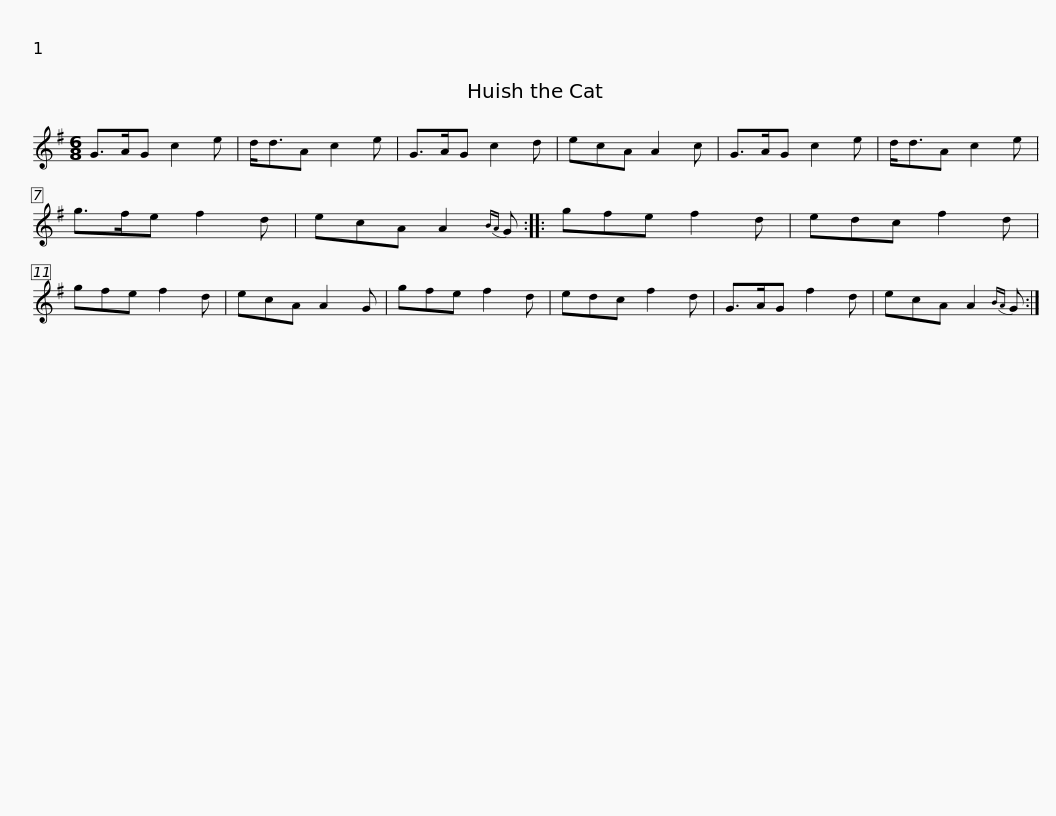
X:1
L:1/8
M:6/8
I:linebreak $
K:G
V:1 treble
V:1
 G>AG c2 e | d<dA c2 e | G>AG c2 d | ecA A2 c | G>AG c2 e | %5
 d<dA c2 e | g>fe f2 d |$ ecA A2{BA} G :: gfe f2 d | edc f2 d | %10
 gfe f2 d | ecA A2 G | gfe f2 d | edc f2 d | G>AG f2 d |$ %15
 ecA A2{BA} G :| %16
